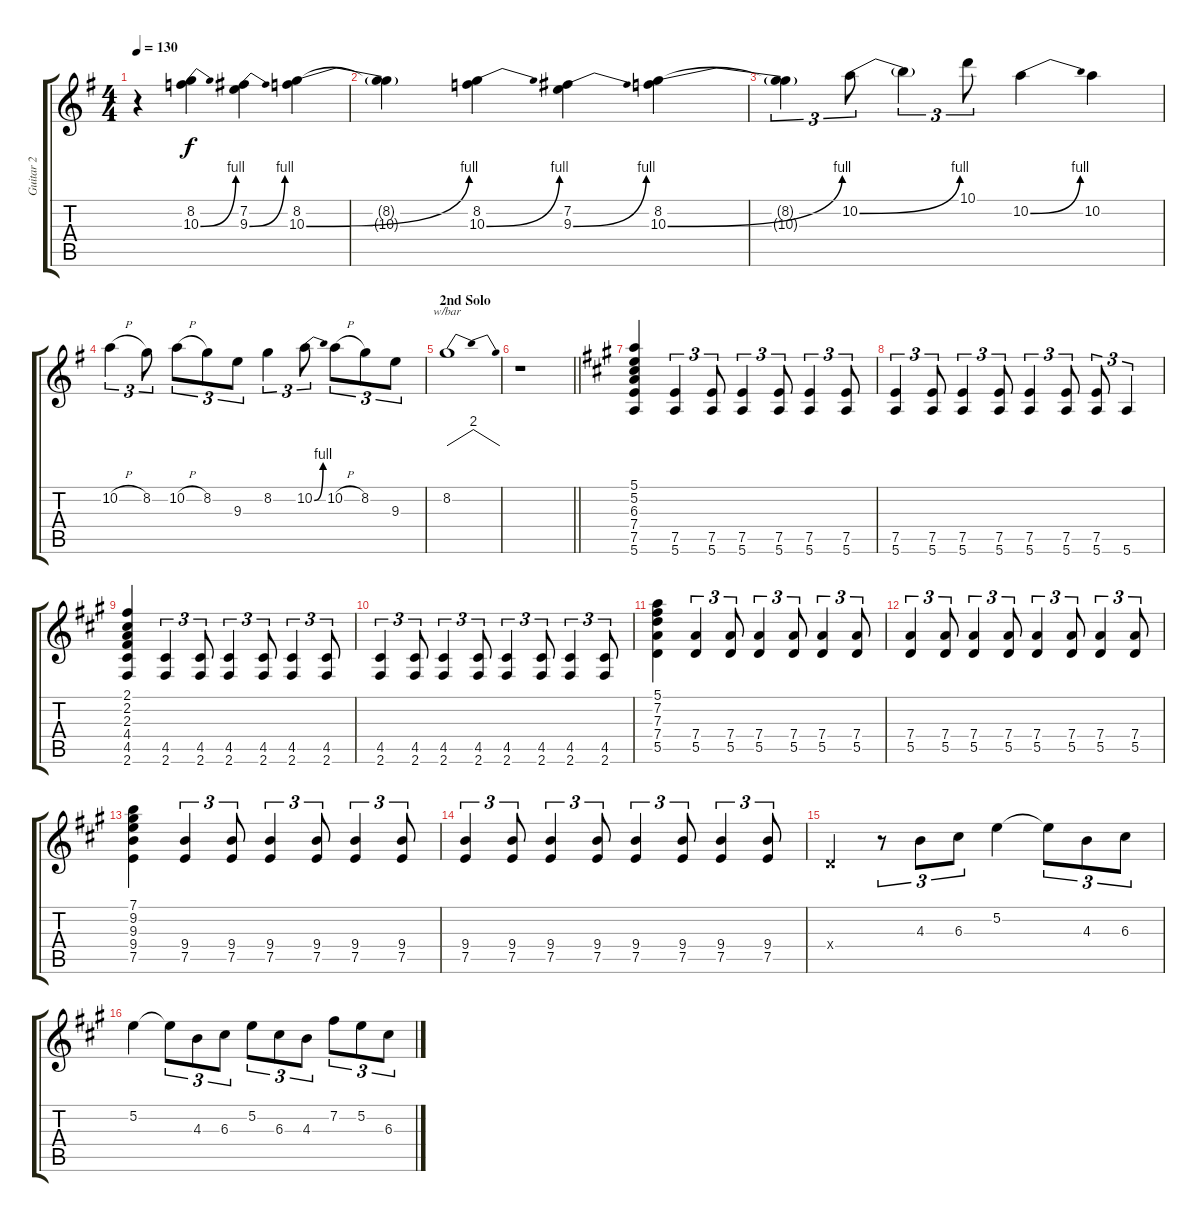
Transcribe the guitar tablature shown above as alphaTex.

\track ("Guitar 2" "Guitar 2") {instrument overdrivenguitar}
\staff {score tabs}
\tuning (E4 B3 G3 D3 A2 E2) {hide}
\ts (4 4)
\tempo 130
\clef g2
\ks g
r.4{dy f} (8.2 10.3{be (bend 0 0 60 4)}).4 (7.2 9.3{be (bend 0 0 60 4)}).4 (8.2 10.3{be (bend 0 0 60 4)}).4 |
(8.2{t} 10.3{t}).4 (8.2 10.3{be (bend 0 0 60 4)}).4 (7.2 9.3{be (bend 0 0 60 4)}).4 (8.2 10.3{be (bend 0 0 60 4)}).4 |
(8.2{t} 10.3{t}).4{tu (3 2)} 10.2{be (bend 0 0 60 4)}.8{tu (3 2)} 10.2{t}.4{tu (3 2)} 10.1.8{tu (3 2)} 10.2{be (bend 0 0 60 4)}.4 10.2.4 |
10.2{h}.4{tu (3 2)} 8.2.8{tu (3 2)} 10.2{h}.8{tu (3 2)} 8.2.8{tu (3 2)} 9.3.8{tu (3 2)} 8.2.4{tu (3 2)} 10.2{be (bend 0 0 60 4)}.8{tu (3 2)} 10.2{h}.8{tu (3 2)} 8.2.8{tu (3 2)} 9.3.8{tu (3 2)} |
\section ("" "2nd Solo")
8.2.1{tbe (dip default 0 0 30 8 60 0)} |
\barLineRight lightlight
r.1 |
\ks a
(5.1 5.2 6.3 7.4 7.5 5.6).4 (7.5 5.6).4{tu (3 2)} (7.5 5.6).8{tu (3 2)} (7.5 5.6).4{tu (3 2)} (7.5 5.6).8{tu (3 2)} (7.5 5.6).4{tu (3 2)} (7.5 5.6).8{tu (3 2)} |
(7.5 5.6).4{tu (3 2)} (7.5 5.6).8{tu (3 2)} (7.5 5.6).4{tu (3 2)} (7.5 5.6).8{tu (3 2)} (7.5 5.6).4{tu (3 2)} (7.5 5.6).8{tu (3 2)} (7.5 5.6).8{tu (3 2)} 5.6.4{tu (3 2)} |
(2.1 2.2 2.3 4.4 4.5 2.6).4 (4.5 2.6).4{tu (3 2)} (4.5 2.6).8{tu (3 2)} (4.5 2.6).4{tu (3 2)} (4.5 2.6).8{tu (3 2)} (4.5 2.6).4{tu (3 2)} (4.5 2.6).8{tu (3 2)} |
(4.5 2.6).4{tu (3 2)} (4.5 2.6).8{tu (3 2)} (4.5 2.6).4{tu (3 2)} (4.5 2.6).8{tu (3 2)} (4.5 2.6).4{tu (3 2)} (4.5 2.6).8{tu (3 2)} (4.5 2.6).4{tu (3 2)} (4.5 2.6).8{tu (3 2)} |
(5.1 7.2 7.3 7.4 5.5).4 (7.4 5.5).4{tu (3 2)} (7.4 5.5).8{tu (3 2)} (7.4 5.5).4{tu (3 2)} (7.4 5.5).8{tu (3 2)} (7.4 5.5).4{tu (3 2)} (7.4 5.5).8{tu (3 2)} |
(7.4 5.5).4{tu (3 2)} (7.4 5.5).8{tu (3 2)} (7.4 5.5).4{tu (3 2)} (7.4 5.5).8{tu (3 2)} (7.4 5.5).4{tu (3 2)} (7.4 5.5).8{tu (3 2)} (7.4 5.5).4{tu (3 2)} (7.4 5.5).8{tu (3 2)} |
(7.1 9.2 9.3 9.4 7.5).4 (9.4 7.5).4{tu (3 2)} (9.4 7.5).8{tu (3 2)} (9.4 7.5).4{tu (3 2)} (9.4 7.5).8{tu (3 2)} (9.4 7.5).4{tu (3 2)} (9.4 7.5).8{tu (3 2)} |
(9.4 7.5).4{tu (3 2)} (9.4 7.5).8{tu (3 2)} (9.4 7.5).4{tu (3 2)} (9.4 7.5).8{tu (3 2)} (9.4 7.5).4{tu (3 2)} (9.4 7.5).8{tu (3 2)} (9.4 7.5).4{tu (3 2)} (9.4 7.5).8{tu (3 2)} |
0.4{x}.4 r.8{tu (3 2)} 4.3.8{tu (3 2)} 6.3.8{tu (3 2)} 5.2.4 5.2{t}.8{tu (3 2)} 4.3.8{tu (3 2)} 6.3.8{tu (3 2)} |
5.2.4 5.2{t}.8{tu (3 2)} 4.3.8{tu (3 2)} 6.3.8{tu (3 2)} 5.2.8{tu (3 2)} 6.3.8{tu (3 2)} 4.3.8{tu (3 2)} 7.2.8{tu (3 2)} 5.2.8{tu (3 2)} 6.3.8{tu (3 2)}
